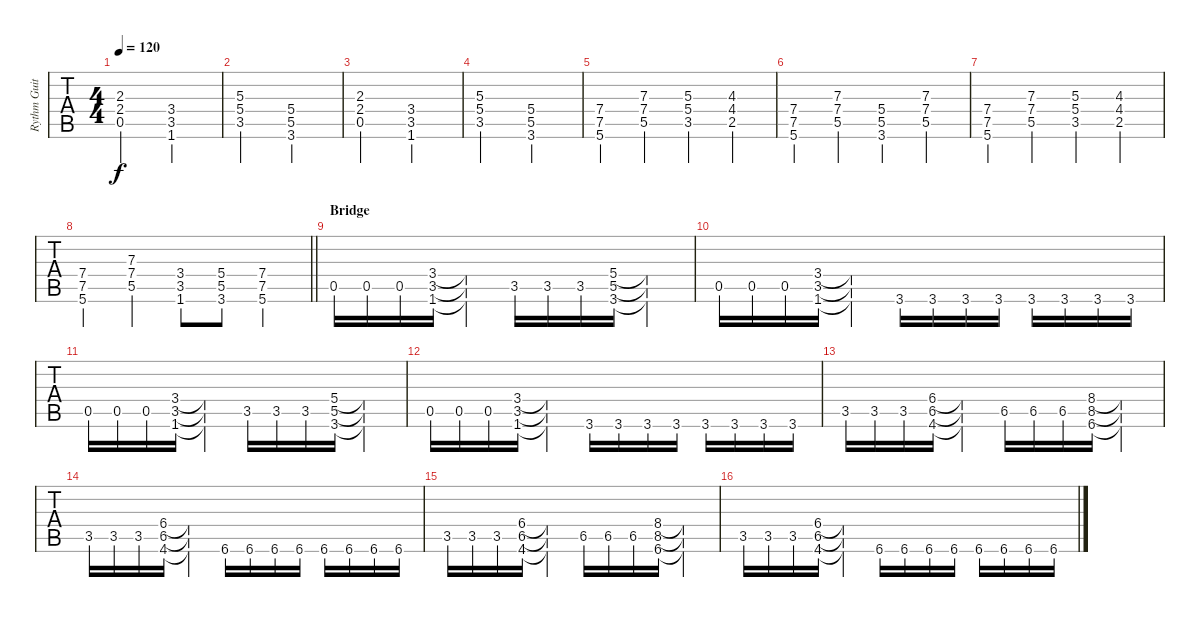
\track ("Rythm Guitar (Enrik Garcìa)" "Rythm Guit") {instrument distortionguitar}
\staff {tabs}
\tuning (Eb4 Bb3 Gb3 Db3 Ab2 Eb2) {hide}
\ts (4 4)
\tempo 120
\clef g2
\ks c
(2.3 2.4 0.5).2{dy f} (3.4 3.5 1.6).2 |
(5.3 5.4 3.5).2 (5.4 5.5 3.6).2 |
(2.3 2.4 0.5).2 (3.4 3.5 1.6).2 |
(5.3 5.4 3.5).2 (5.4 5.5 3.6).2 |
(7.4 7.5 5.6).4 (7.3 7.4 5.5).4 (5.3 5.4 3.5).4 (4.3 4.4 2.5).4 |
(7.4 7.5 5.6).4 (7.3 7.4 5.5).4 (5.4 5.5 3.6).4 (7.3 7.4 5.5).4 |
(7.4 7.5 5.6).4 (7.3 7.4 5.5).4 (5.3 5.4 3.5).4 (4.3 4.4 2.5).4 |
\barLineRight lightlight
(7.4 7.5 5.6).4 (7.3 7.4 5.5).4 (3.4 3.5 1.6).8 (5.4 5.5 3.6).8 (7.4 7.5 5.6).4 |
\section ("" "Bridge")
0.5.16 0.5.16 0.5.16 (3.4 3.5 1.6).16 (3.4{t} 3.5{t} 1.6{t}).4 3.5.16 3.5.16 3.5.16 (5.4 5.5 3.6).16 (5.4{t} 5.5{t} 3.6{t}).4 |
0.5.16 0.5.16 0.5.16 (3.4 3.5 1.6).16 (3.4{t} 3.5{t} 1.6{t}).4 3.6.16 3.6.16 3.6.16 3.6.16 3.6.16 3.6.16 3.6.16 3.6.16 |
0.5.16 0.5.16 0.5.16 (3.4 3.5 1.6).16 (3.4{t} 3.5{t} 1.6{t}).4 3.5.16 3.5.16 3.5.16 (5.4 5.5 3.6).16 (5.4{t} 5.5{t} 3.6{t}).4 |
0.5.16 0.5.16 0.5.16 (3.4 3.5 1.6).16 (3.4{t} 3.5{t} 1.6{t}).4 3.6.16 3.6.16 3.6.16 3.6.16 3.6.16 3.6.16 3.6.16 3.6.16 |
3.5.16 3.5.16 3.5.16 (6.4 6.5 4.6).16 (6.4{t} 6.5{t} 4.6{t}).4 6.5.16 6.5.16 6.5.16 (8.4 8.5 6.6).16 (8.4{t} 8.5{t} 6.6{t}).4 |
3.5.16 3.5.16 3.5.16 (6.4 6.5 4.6).16 (6.4{t} 6.5{t} 4.6{t}).4 6.6.16 6.6.16 6.6.16 6.6.16 6.6.16 6.6.16 6.6.16 6.6.16 |
3.5.16 3.5.16 3.5.16 (6.4 6.5 4.6).16 (6.4{t} 6.5{t} 4.6{t}).4 6.5.16 6.5.16 6.5.16 (8.4 8.5 6.6).16 (8.4{t} 8.5{t} 6.6{t}).4 |
3.5.16 3.5.16 3.5.16 (6.4 6.5 4.6).16 (6.4{t} 6.5{t} 4.6{t}).4 6.6.16 6.6.16 6.6.16 6.6.16 6.6.16 6.6.16 6.6.16 6.6.16
